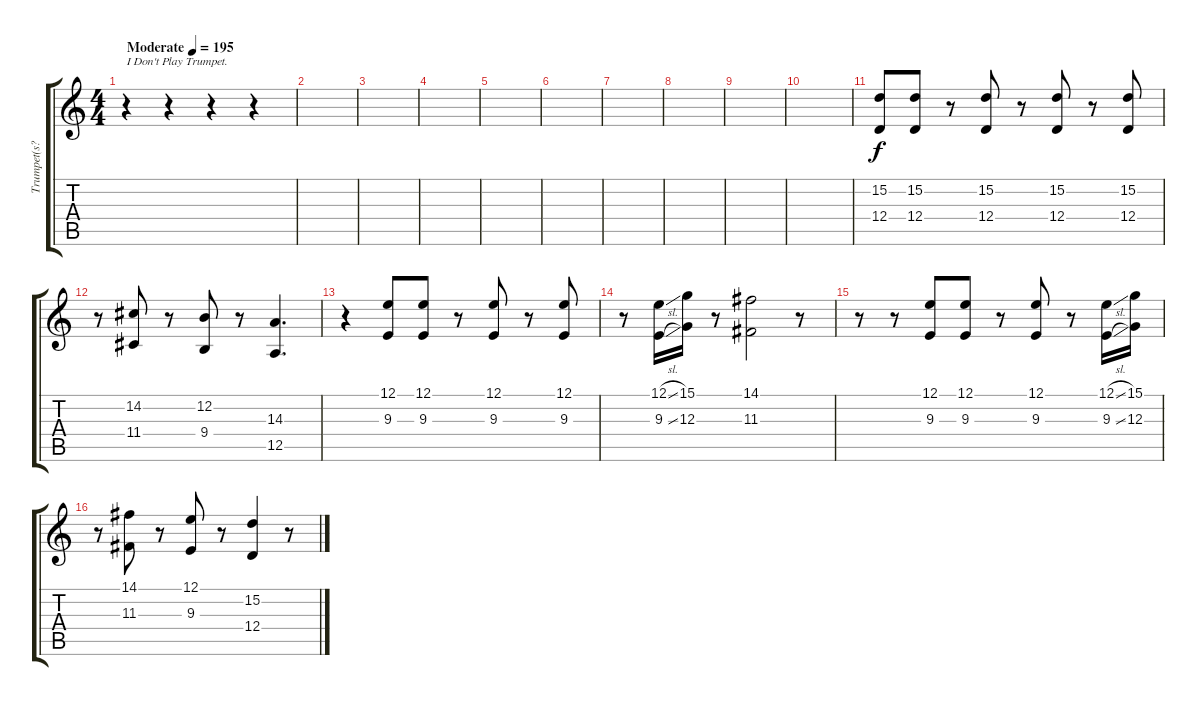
\track ("Trumpet(s?)" "Trumpet(s?") {instrument trumpet}
\staff {score tabs}
\tuning (E4 B3 G3 D3 A2 E2) {hide}
\ts (4 4)
\tempo (195 "Moderate")
\clef g2
\ks c
r.4{txt "I Don't Play Trumpet." dy f instrument trumpet} r.4 r.4 r.4 |
|
|
|
|
|
|
|
|
|
(15.2 12.4).8 (15.2 12.4).8 r.8 (15.2 12.4).8 r.8 (15.2 12.4).8 r.8 (15.2 12.4).8 |
r.8 (14.2 11.4).8 r.8 (12.2 9.4).8 r.8 (14.3 12.5).4{d} |
r.4 (12.1 9.3).8 (12.1 9.3).8 r.8 (12.1 9.3).8 r.8 (12.1 9.3).8 |
r.8 (12.1{sl} 9.3{sl}).16 (15.1 12.3).16 r.8 (14.1 11.3).2 r.8 |
r.8 r.8 (12.1 9.3).8 (12.1 9.3).8 r.8 (12.1 9.3).8 r.8 (12.1{sl} 9.3{sl}).16 (15.1 12.3).16 |
r.8 (14.1 11.3).8 r.8 (12.1 9.3).8 r.8 (15.2 12.4).4 r.8
